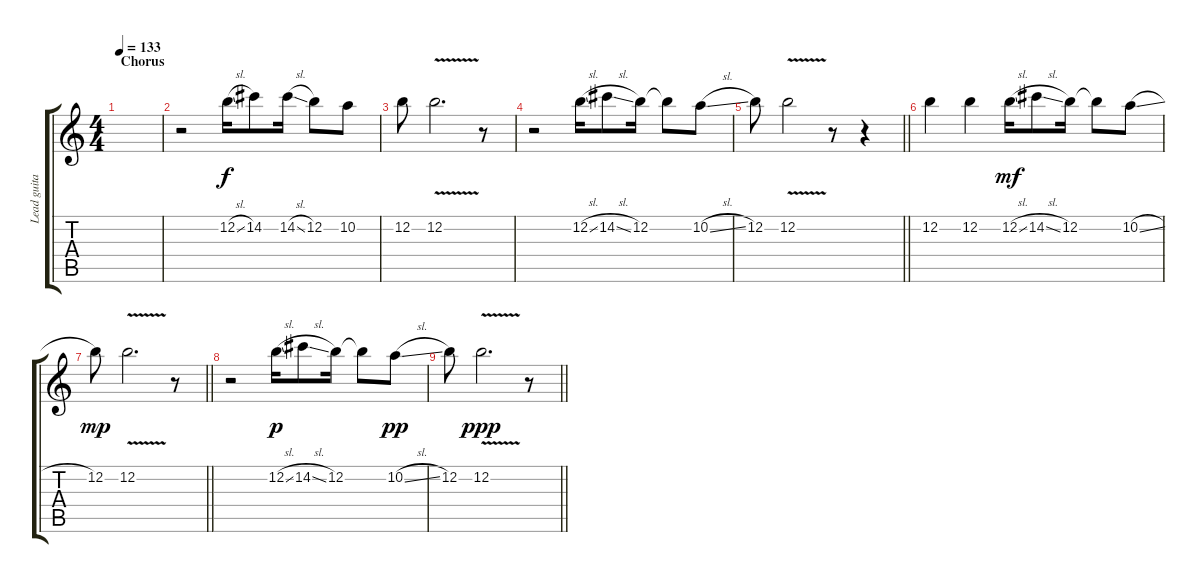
\track ("Lead guitar" "Lead guita") {instrument distortionguitar}
\staff {score tabs}
\tuning (E4 B3 G3 D3 A2 E2) {hide}
\ts (4 4)
\section ("" "Chorus")
\tempo 133
\clef g2
\ks c
|
r.2 12.2{sl}.16{dy f} 14.2.8 14.2{sl}.16 12.2.8 10.2.8 |
12.2.8 12.2{v}.2{d} r.8 |
r.2 12.2{sl}.16 14.2{sl}.8 12.2.16 12.2{t}.8 10.2{sl}.8 |
\barLineRight lightlight
12.2.8 12.2{v}.2 r.8 r.4 |
12.2.4 12.2.4 12.2{sl}.16{dy mf} 14.2{sl}.8 12.2.16 12.2{t}.8 10.2{sl}.8 |
\barLineRight lightlight
12.2.8{dy mp} 12.2{v}.2{d} r.8 |
r.2 12.2{sl}.16{dy p} 14.2{sl}.8 12.2.16 12.2{t}.8 10.2{sl}.8{dy pp} |
\barLineRight lightlight
12.2.8 12.2{v}.2{d dy ppp} r.8
